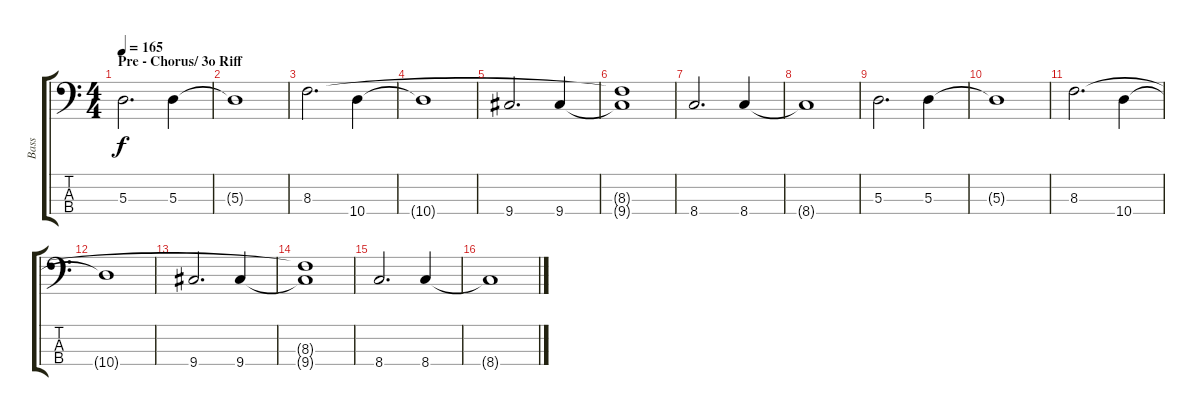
\track ("Bass" "Bass") {instrument electricbassfinger}
\staff {score tabs}
\tuning (G2 D2 A1 E1) {hide}
\ts (4 4)
\section ("" "Pre - Chorus/ 3o Riff")
\tempo 165
\clef f4
\ks c
5.3.2{d dy f} 5.3.4 |
5.3{t}.1 |
8.3.2{d} 10.4.4 |
10.4{t}.1 |
9.4.2{d} 9.4.4 |
(8.3{t} 9.4{t}).1 |
8.4.2{d} 8.4.4 |
8.4{t}.1 |
5.3.2{d} 5.3.4 |
5.3{t}.1 |
8.3.2{d} 10.4.4 |
10.4{t}.1 |
9.4.2{d} 9.4.4 |
(8.3{t} 9.4{t}).1 |
8.4.2{d} 8.4.4 |
8.4{t}.1
